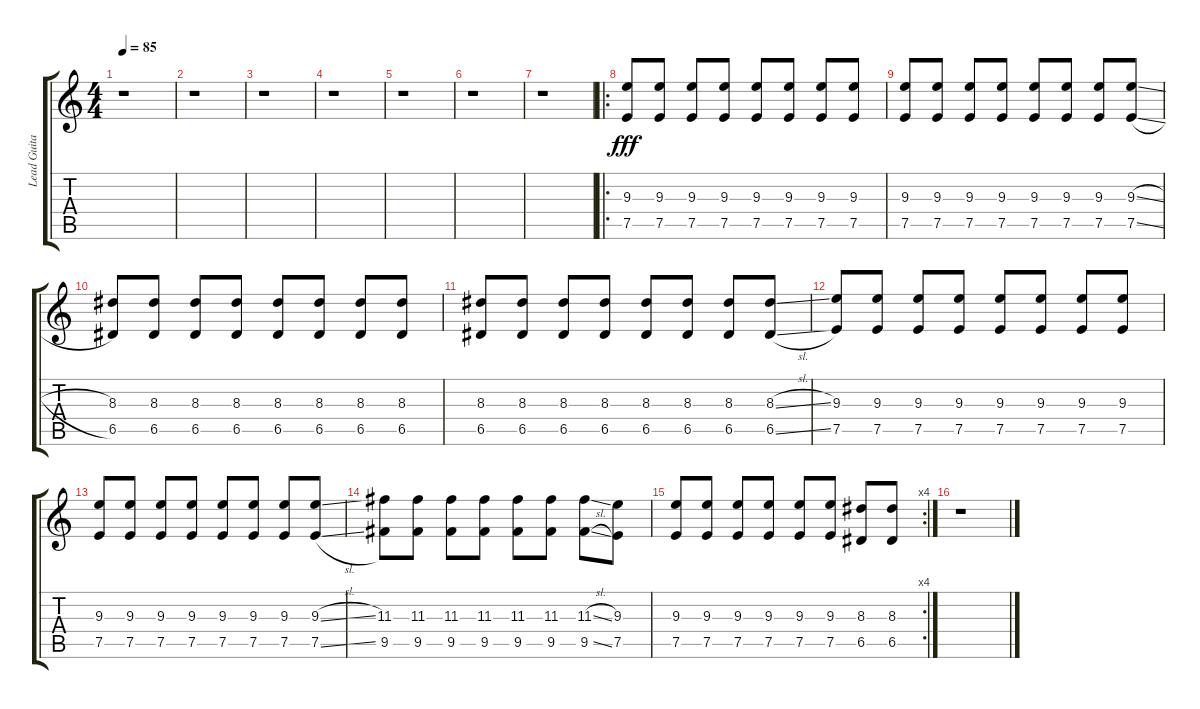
\track ("Lead Guitar" "Lead Guita") {instrument distortionguitar}
\staff {score tabs}
\tuning (E4 B3 G3 D3 A2 E2) {hide}
\ts (4 4)
\tempo 85
\clef g2
\ks c
r.1{dy fff} |
r.1 |
r.1 |
r.1 |
r.1 |
r.1 |
r.1 |
\ro
(9.3 7.5).8 (9.3 7.5).8 (9.3 7.5).8 (9.3 7.5).8 (9.3 7.5).8 (9.3 7.5).8 (9.3 7.5).8 (9.3 7.5).8 |
(9.3 7.5).8 (9.3 7.5).8 (9.3 7.5).8 (9.3 7.5).8 (9.3 7.5).8 (9.3 7.5).8 (9.3 7.5).8 (9.3{sl} 7.5{sl}).8 |
(8.3 6.5).8 (8.3 6.5).8 (8.3 6.5).8 (8.3 6.5).8 (8.3 6.5).8 (8.3 6.5).8 (8.3 6.5).8 (8.3 6.5).8 |
(8.3 6.5).8 (8.3 6.5).8 (8.3 6.5).8 (8.3 6.5).8 (8.3 6.5).8 (8.3 6.5).8 (8.3 6.5).8 (8.3{sl} 6.5{sl}).8 |
(9.3 7.5).8 (9.3 7.5).8 (9.3 7.5).8 (9.3 7.5).8 (9.3 7.5).8 (9.3 7.5).8 (9.3 7.5).8 (9.3 7.5).8 |
(9.3 7.5).8 (9.3 7.5).8 (9.3 7.5).8 (9.3 7.5).8 (9.3 7.5).8 (9.3 7.5).8 (9.3 7.5).8 (9.3{sl} 7.5{sl}).8 |
(11.3 9.5).8 (11.3 9.5).8 (11.3 9.5).8 (11.3 9.5).8 (11.3 9.5).8 (11.3 9.5).8 (11.3{sl} 9.5{sl}).8 (9.3 7.5).8 |
\rc 4
(9.3 7.5).8 (9.3 7.5).8 (9.3 7.5).8 (9.3 7.5).8 (9.3 7.5).8 (9.3 7.5).8 (8.3 6.5).8 (8.3 6.5).8 |
r.1
